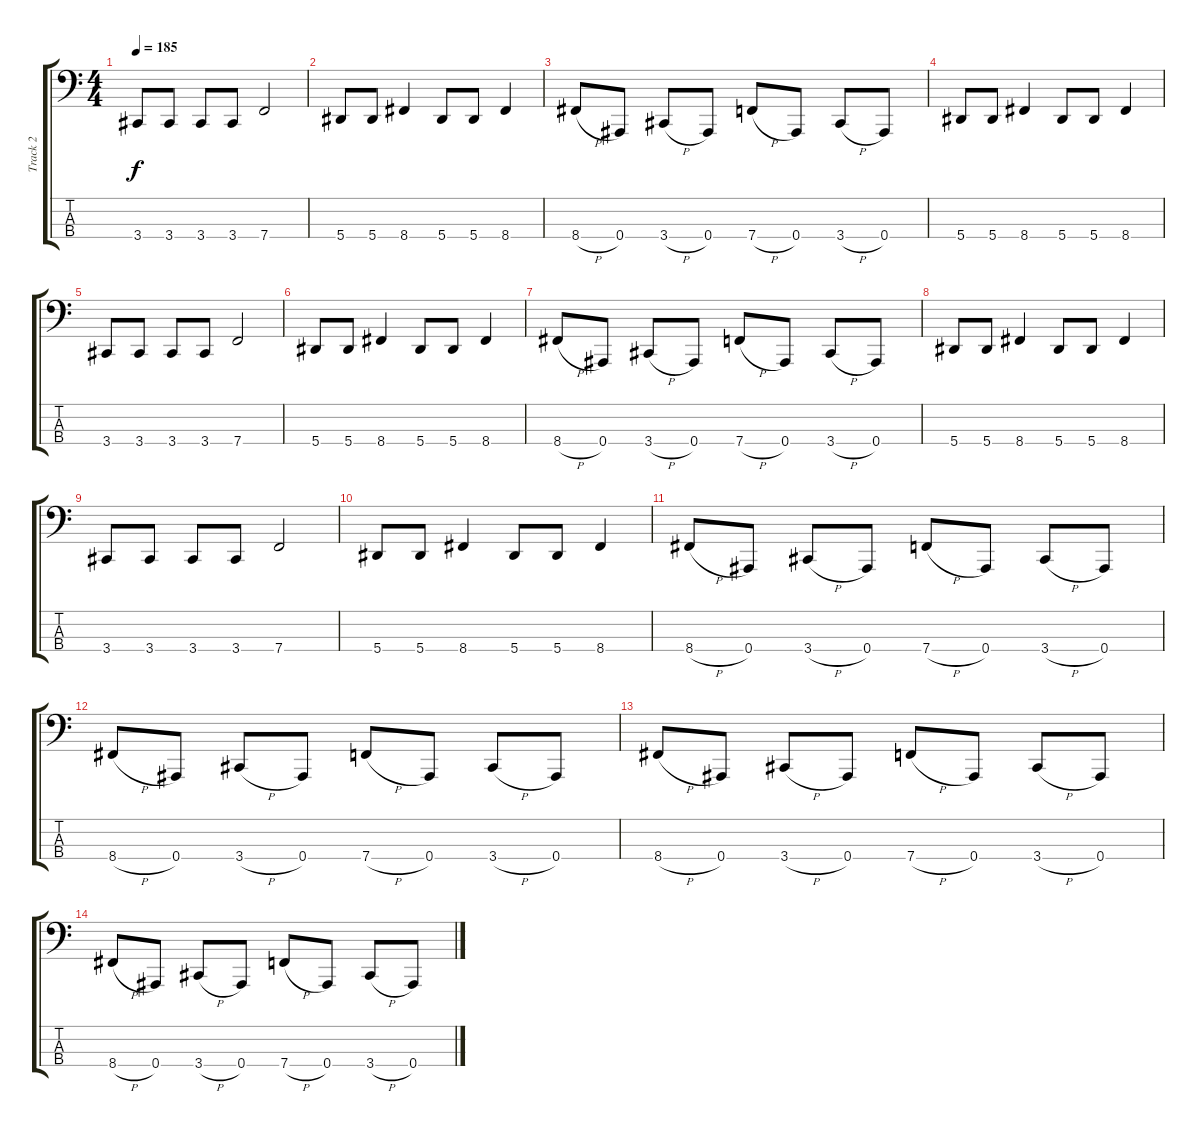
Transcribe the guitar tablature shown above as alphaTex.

\track ("Track 2" "Track 2") {instrument electricbassfinger}
\staff {score tabs}
\tuning (Eb2 Bb1 F1 Bb0) {hide}
\ts (4 4)
\tempo 185
\clef f4
\ks c
3.4.8{dy f} 3.4.8 3.4.8 3.4.8 7.4.2 |
5.4.8 5.4.8 8.4.4 5.4.8 5.4.8 8.4.4 |
8.4{h}.8 0.4.8 3.4{h}.8 0.4.8 7.4{h}.8 0.4.8 3.4{h}.8 0.4.8 |
5.4.8 5.4.8 8.4.4 5.4.8 5.4.8 8.4.4 |
3.4.8 3.4.8 3.4.8 3.4.8 7.4.2 |
5.4.8 5.4.8 8.4.4 5.4.8 5.4.8 8.4.4 |
8.4{h}.8 0.4.8 3.4{h}.8 0.4.8 7.4{h}.8 0.4.8 3.4{h}.8 0.4.8 |
5.4.8 5.4.8 8.4.4 5.4.8 5.4.8 8.4.4 |
3.4.8 3.4.8 3.4.8 3.4.8 7.4.2 |
5.4.8 5.4.8 8.4.4 5.4.8 5.4.8 8.4.4 |
8.4{h}.8 0.4.8 3.4{h}.8 0.4.8 7.4{h}.8 0.4.8 3.4{h}.8 0.4.8 |
8.4{h}.8 0.4.8 3.4{h}.8 0.4.8 7.4{h}.8 0.4.8 3.4{h}.8 0.4.8 |
8.4{h}.8 0.4.8 3.4{h}.8 0.4.8 7.4{h}.8 0.4.8 3.4{h}.8 0.4.8 |
8.4{h}.8 0.4.8 3.4{h}.8 0.4.8 7.4{h}.8 0.4.8 3.4{h}.8 0.4.8
